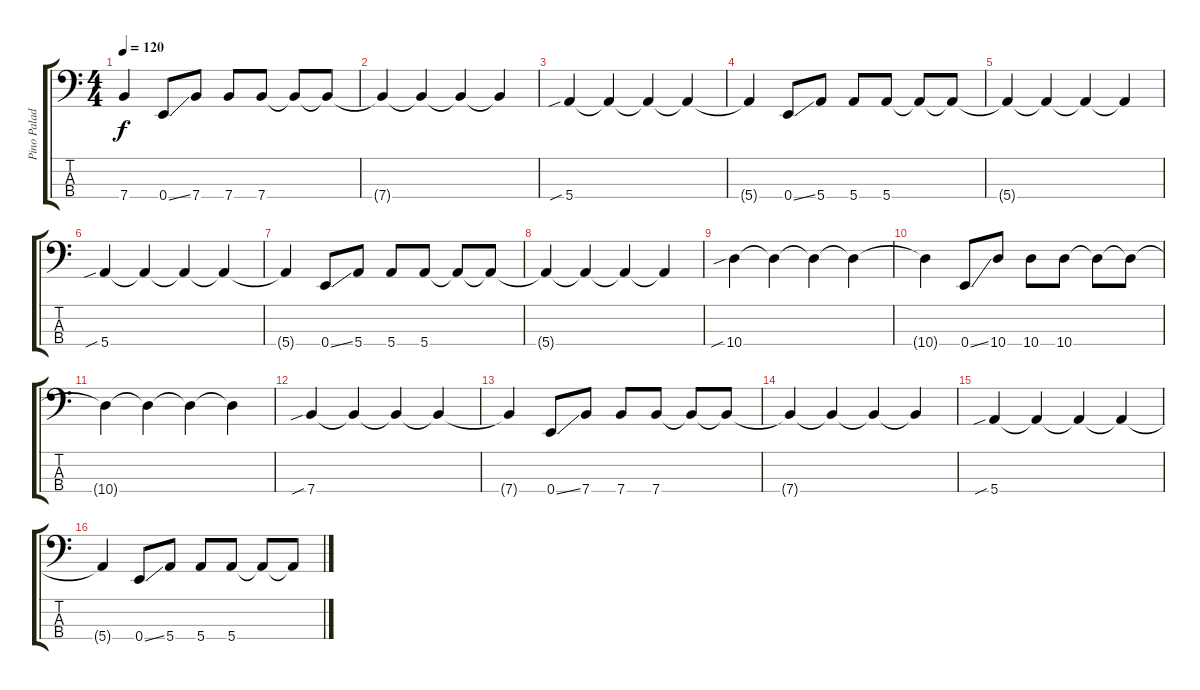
\track ("Pino Paladino" "Pino Palad") {instrument electricbassfinger}
\staff {score tabs}
\tuning (G2 D2 A1 E1) {hide}
\ts (4 4)
\tempo 120
\clef f4
\ks c
7.4{t}.4{dy f} 0.4{ss}.8 7.4.8 7.4.8 7.4.8 7.4{t}.8 7.4{t}.8 |
7.4{t}.4 7.4{t}.4 7.4{t}.4 7.4{t}.4 |
5.4{sib}.4 5.4{t}.4 5.4{t}.4 5.4{t}.4 |
5.4{t}.4 0.4{ss}.8 5.4.8 5.4.8 5.4.8 5.4{t}.8 5.4{t}.8 |
5.4{t}.4 5.4{t}.4 5.4{t}.4 5.4{t}.4 |
5.4{sib}.4 5.4{t}.4 5.4{t}.4 5.4{t}.4 |
5.4{t}.4 0.4{ss}.8 5.4.8 5.4.8 5.4.8 5.4{t}.8 5.4{t}.8 |
5.4{t}.4 5.4{t}.4 5.4{t}.4 5.4{t}.4 |
10.4{sib}.4 10.4{t}.4 10.4{t}.4 10.4{t}.4 |
10.4{t}.4 0.4{ss}.8 10.4.8 10.4.8 10.4.8 10.4{t}.8 10.4{t}.8 |
10.4{t}.4 10.4{t}.4 10.4{t}.4 10.4{t}.4 |
7.4{sib}.4 7.4{t}.4 7.4{t}.4 7.4{t}.4 |
7.4{t}.4 0.4{ss}.8 7.4.8 7.4.8 7.4.8 7.4{t}.8 7.4{t}.8 |
7.4{t}.4 7.4{t}.4 7.4{t}.4 7.4{t}.4 |
5.4{sib}.4 5.4{t}.4 5.4{t}.4 5.4{t}.4 |
5.4{t}.4 0.4{ss}.8 5.4.8 5.4.8 5.4.8 5.4{t}.8 5.4{t}.8
